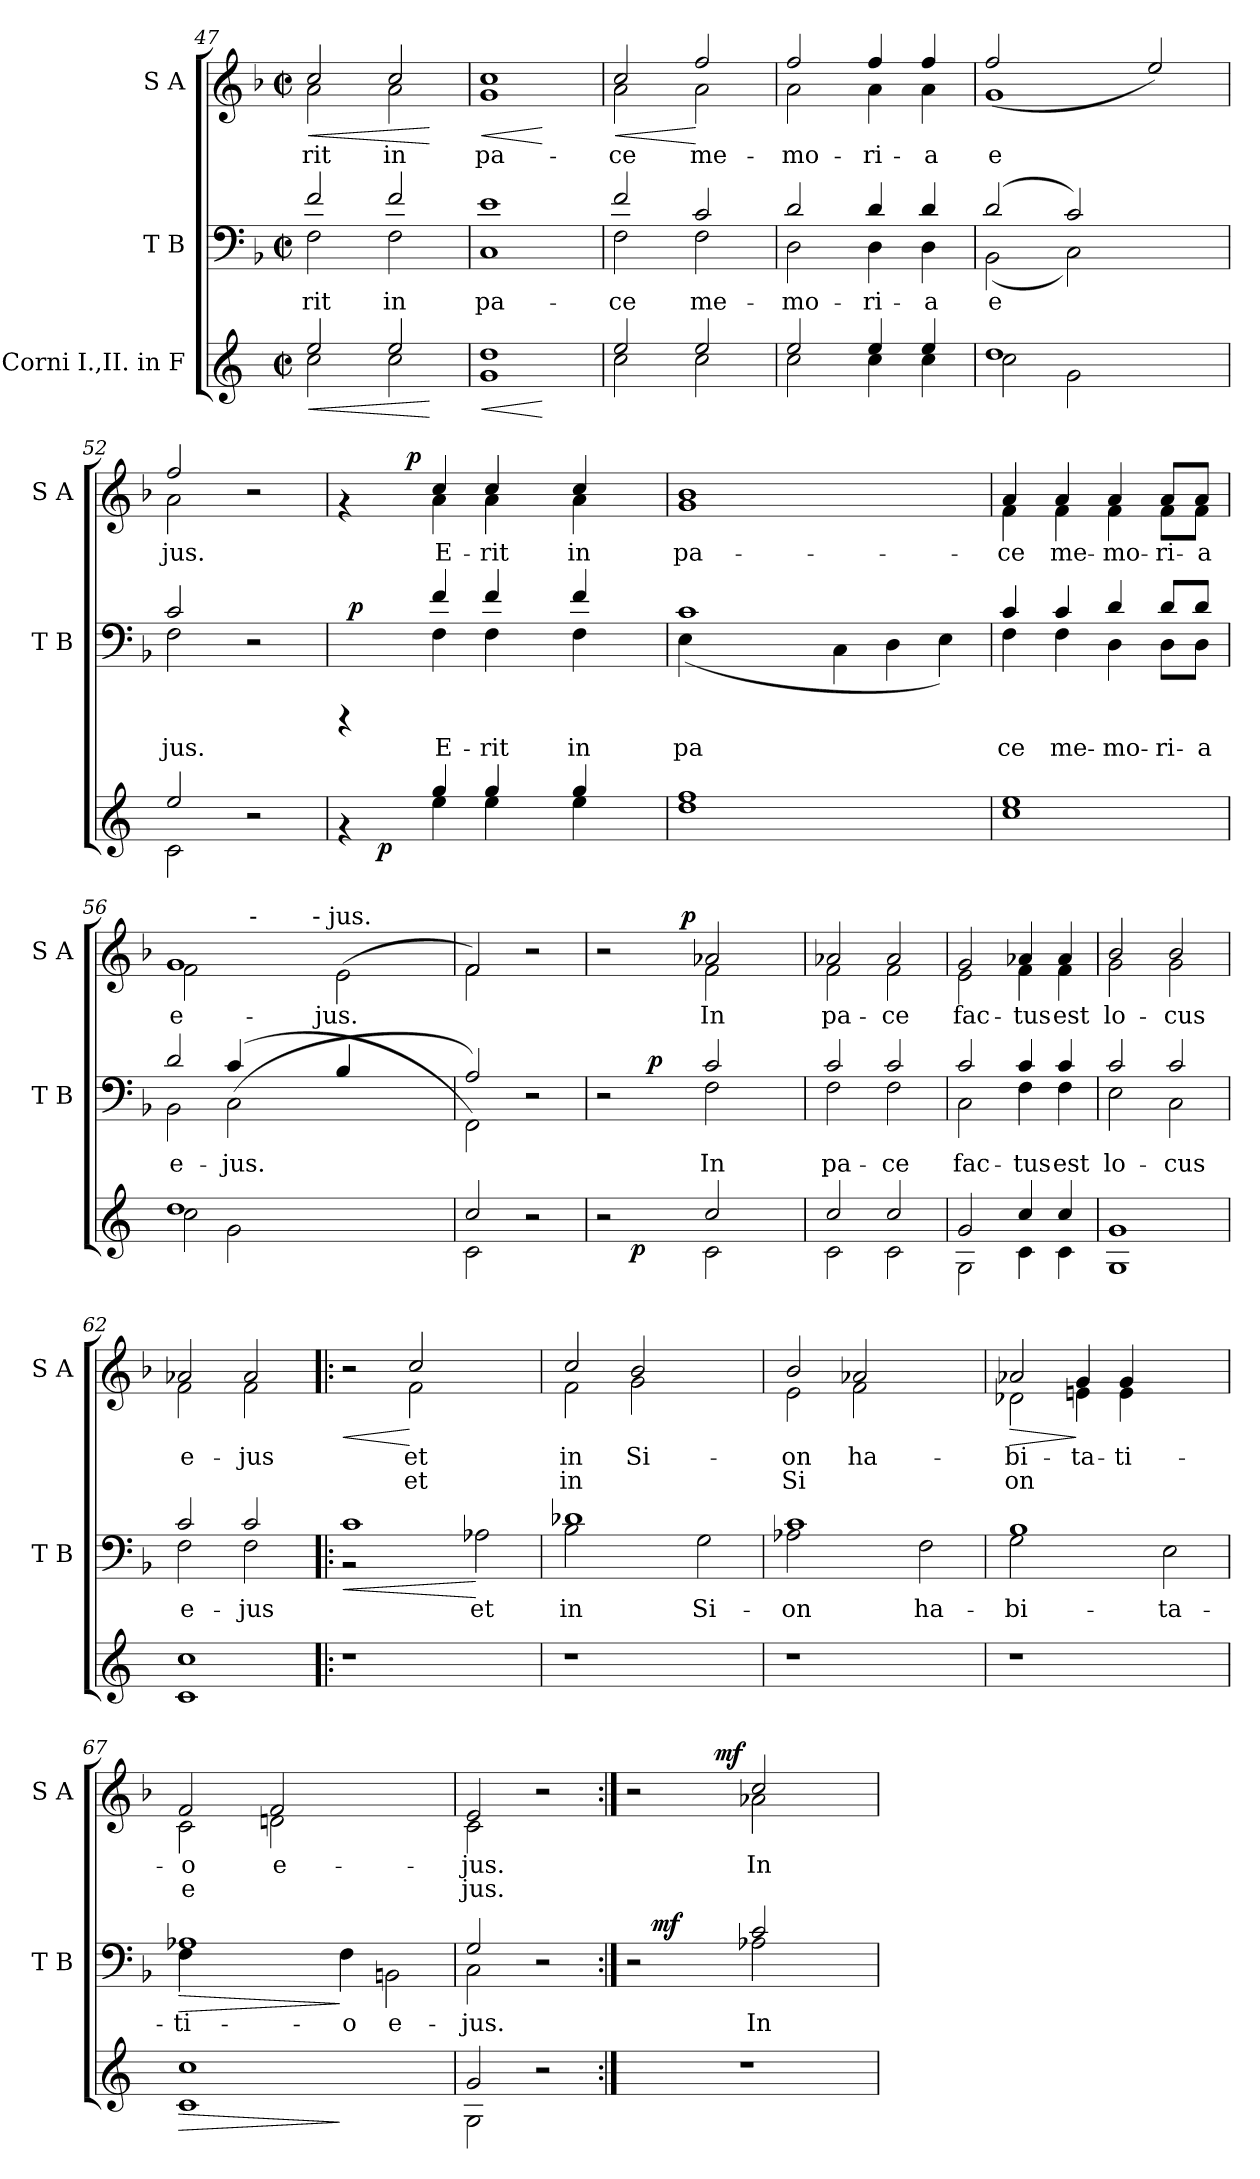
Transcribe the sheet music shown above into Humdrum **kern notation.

**kern	**dynam	**kern	**text	**dynam	**kern	**text	**text	**dynam
*part3	*part3	*part2	*part2	*part2	*part1	*part1	*part1	*part1
*staff3	*staff3	*staff2	*staff2	*staff2	*staff1	*staff1	*staff1	*staff1
*I"Corni I.,II.  in F	*	*I"T  B	*	*	*I"S  A	*	*	*
*	*	*I'T  B	*	*	*I'S  A	*	*	*
*clefG2	*	*clefF4	*	*	*clefG2	*	*	*
*ITrd-3c-5	*	*	*	*	*	*	*	*
*k[b-]	*	*k[b-]	*	*	*k[b-]	*	*	*
*F:	*	*F:	*	*	*F:	*	*	*
*M2/2	*	*M2/2	*	*	*M2/2	*	*	*
*met(c|)	*	*met(c|)	*	*	*met(c|)	*	*	*
=47	=47	=47	=47	=47	=47	=47	=47	=47
*^	*	*	*	*	*	*	*	*
!	!	!LO:HP:b	!	!LO:LY:b:cj	!	!	!LO:LY:b:cj	!	!LO:HP:b
*	*	*	*^	*	*	*^	*	*	*
!	!	!	!	!	!	!	!	!	!	!	!LO:HP:n=1:b
2aa/	2ff\	<	2f/	2F\	-rit	.	2cc/	2a\	-rit	.	< <
!	!	!	!	!	!LO:LY:b:cj	!	!	!	!LO:LY:b:cj	!	!
2aa/	2ff\	.	2f/	2F\	in	.	2cc/	2a\	in	.	.
*v	*v	*	*	*	*	*	*v	*v	*	*	*
*	*	*v	*v	*	*	*	*	*	*
.	[	.	.	.	.	.	.	[ [
!!LO:LB:g=z
=48	=48	=48	=48	=48	=48	=48	=48	=48
!	!LO:HP:b	!	!LO:LY:b:cj	!	!	!LO:LY:b:cj	!	!LO:HP:b
1gg 1cc	<	1e 1C	pa-	.	1cc 1g	pa-	.	<
.	[	.	.	.	.	.	.	[
=49	=49	=49	=49	=49	=49	=49	=49	=49
*^	*	*^	*	*	*	*	*	*
!	!	!	!	!	!LO:LY:b:cj	!	!	!LO:LY:b:cj	!	!LO:HP:b
*	*	*	*	*	*	*	*^	*	*	*
2aa/	2ff\	.	2f/	2F\	-ce	.	2cc/	2a\	-ce	.	<
!	!	!	!	!	!LO:LY:b:cj	!	!	!	!LO:LY:b:cj	!	!
2aa/	2ff\	.	2c/	2F\	me-	.	2ff/	2a\	me-	.	[
=50	=50	=50	=50	=50	=50	=50	=50	=50	=50	=50	=50
!	!	!	!	!	!LO:LY:b:cj	!	!	!	!LO:LY:b:cj	!	!
2aa/	2ff\	.	2d/	2D\	-mo-	.	2ff/	2a\	-mo-	.	.
!	!	!	!	!	!LO:LY:b:cj	!	!	!	!LO:LY:b:cj	!	!
4aa/	4ff\	.	4d/	4D\	-ri-	.	4ff/	4a\	-ri-	.	.
!	!	!	!	!	!LO:LY:b:cj	!	!	!	!LO:LY:b:cj	!	!
4aa/	4ff\	.	4d/	4D\	-a	.	4ff/	4a\	-a	.	.
=51	=51	=51	=51	=51	=51	=51	=51	=51	=51	=51	=51
!	!	!	!	!	!LO:LY:b:cj	!	!	!	!LO:LY:b:cj	!	!
1gg	2ff\	.	(>2d/	(<2BB-\	e-	.	1g	(>2ff/	e-	.	.
!	!	!	!	!	!LO:LY:b:cj	!	!	!	!	!	!
.	2cc\	.	2c/)	2C\)	--	.	.	1ryy	.	.	.
!	!	!	!	!	!	!	!	!	!LO:LY:b:cj	!	!
2ryy	2ryy	.	2ryy	2ryy	.	.	2ee/)	.	--	.	.
=52	=52	=52	=52	=52	=52	=52	=52	=52	=52	=52	=52
!	!	!	!	!	!LO:LY:b:cj	!	!	!	!LO:LY:b:cj	!	!
2aa/	2f\	.	2c/	2F\	-jus.	.	2ff/	2a\	-jus.	.	.
2r	2ryy	.	2r	2ryy	.	.	2r	2ryy	.	.	.
=53	=53	=53	=53	=53	=53	=53	=53	=53	=53	=53	=53
*	*^	*	*	*^	*	*	*	*^	*	*	*
4rf	4ryy	16..ryy	.	4rCCC	4ryy	64ryy	.	.	4rf	4ryy	8ryy	.	.	.
!	!	!	!	!	!	!	!	!LO:DY:a	!	!	!	!	!	!
.	.	.	.	.	.	2ryy	.	p	.	.	.	.	.	.
!	!	!	!LO:DY:b	!	!	!	!	!	!	!	!	!	!	!
.	.	2ryy	p	.	.	.	.	.	.	.	.	.	.	.
.	.	.	.	.	.	.	.	.	.	.	32.ryy	.	.	.
!	!	!	!	!	!	!	!	!	!	!	!	!	!	!LO:DY:a
.	.	.	.	.	.	.	.	.	.	.	2ryy	.	.	p
!	!	!	!	!	!	!	!LO:LY:b:cj	!	!	!	!	!LO:LY:b:cj	!	!
4ccc/	4aa\	.	.	4f/	4F\	.	E-	.	4cc/	4a\	.	E-	.	.
!	!	!	!	!	!	!	!LO:LY:b:cj	!	!	!	!	!LO:LY:b:cj	!	!
4ccc/	4aa\	.	.	4f/	4F\	.	-rit	.	4cc/	4a\	.	-rit	.	.
.	.	.	.	.	.	4ryy	.	.	.	.	.	.	.	.
.	.	4ryy	.	.	.	.	.	.	.	.	.	.	.	.
.	.	.	.	.	.	.	.	.	.	.	4ryy	.	.	.
!	!	!	!	!	!	!	!LO:LY:b:cj	!	!	!	!	!LO:LY:b:cj	!	!
4ccc/	4aa\	.	.	4f/	4F\	.	in	.	4cc/	4a\	.	in	.	.
.	.	.	.	.	.	8...ryy	.	.	.	.	.	.	.	.
.	.	8ryy	.	.	.	.	.	.	.	.	.	.	.	.
.	.	.	.	.	.	.	.	.	.	.	16ryy	.	.	.
.	.	64ryy	.	.	.	.	.	.	.	.	64ryy	.	.	.
=54	=54	=54	=54	=54	=54	=54	=54	=54	=54	=54	=54	=54	=54	=54
!	!	!	!	!	!	!	!LO:LY:b:cj	!	!	!	!	!LO:LY:b:cj	!	!
*v	*v	*v	*	*	*	*	*	*	*v	*v	*v	*	*	*
*	*	*	*v	*v	*	*	*	*	*	*
1bb- 1gg	.	1c	(<4E\	pa-	.	1b- 1g	pa-	.	.
.	.	.	1.ryy	.	.	.	.	.	.
!	!	!	!	!LO:LY:b:cj	!	!	!	!	!
2.ryy	.	4C\	.	--	.	2.ryy	.	.	.
!	!	!	!	!LO:LY:b:cj	!	!	!	!	!
.	.	4D\	.	--	.	.	.	.	.
!	!	!	!	!LO:LY:b:cj	!	!	!	!	!
.	.	4E\)	.	--	.	.	.	.	.
!!LO:LB:g=z
=55	=55	=55	=55	=55	=55	=55	=55	=55	=55
!	!	!	!	!LO:LY:b:cj	!	!	!LO:LY:b:cj	!	!
*	*	*	*	*	*	*^	*	*	*
1aa 1ff	.	4c/	4F\	-ce	.	4a/	4f\	-ce	.	.
!	!	!	!	!LO:LY:b:cj	!	!	!	!LO:LY:b:cj	!	!
.	.	4c/	4F\	me-	.	4a/	4f\	me-	.	.
!	!	!	!	!LO:LY:b:cj	!	!	!	!LO:LY:b:cj	!	!
.	.	4d/	4D\	-mo-	.	4a/	4f\	-mo-	.	.
!	!	!	!	!LO:LY:b:cj	!	!	!	!LO:LY:b:cj	!	!
.	.	8d/L	8D\L	-ri-	.	8a/L	8f\L	-ri-	.	.
!	!	!	!	!LO:LY:b:cj	!	!	!	!LO:LY:b:cj	!	!
.	.	8d/J	8D\J	-a	.	8a/J	8f\J	-a	.	.
=56	=56	=56	=56	=56	=56	=56	=56	=56	=56	=56
*^	*	*	*	*	*	*	*	*	*	*
!	!	!	!	!	!	!	!LO:TX:a:t=e -	!	!	!	!
!	!	!	!	!	!LO:LY:b:cj	!	!	!	!LO:LY:b:cj	!	!
*	*	*	*	*	*	*	*^	*^	*	*	*
1gg	2ff\	.	2d/	2BB-\	e-	.	1g	2f\	2ryy	2ryy	e-	.	.
!	!	!	!	!	!LO:LY:b:cj	!	!	!	!	!	!	!	!
.	2cc\	.	(<2C\	(>4c/	-jus.	.	.	1ryy	16.ryy	4ryy	.	.	.
!	!	!	!	!	!	!	!	!	!LO:TX:a:t=-	!	!	!	!
.	.	.	.	.	.	.	.	.	2ryy	.	.	.	.
.	.	.	.	4ryy	.	.	.	.	.	8ryy	.	.	.
.	.	.	.	.	.	.	.	.	.	64ryy	.	.	.
!	!	!	!	!	!	!	!	!	!	!LO:TX:a:t=- jus.	!	!	!
.	.	.	.	.	.	.	.	.	.	2ryy	.	.	.
!	!	!	!	!	!LO:LY:b:cj	!	!	!	!	!	!LO:LY:b:cj	!	!
2ryy	2ryy	.	4B-/	2ryy	.	.	(<2e\	.	.	.	-jus.	.	.
.	.	.	.	.	.	.	.	.	4ryy	.	.	.	.
.	.	.	4ryy	.	.	.	.	.	.	.	.	.	.
.	.	.	.	.	.	.	.	.	8ryy	.	.	.	.
.	.	.	.	.	.	.	.	.	.	16..ryy	.	.	.
.	.	.	.	.	.	.	.	.	32ryy	.	.	.	.
=57	=57	=57	=57	=57	=57	=57	=57	=57	=57	=57	=57	=57	=57
!	!	!	!	!	!LO:LY:b:cj	!	!	!	!	!	!LO:LY:b:cj	!	!
*	*	*	*	*	*	*	*	*v	*v	*v	*	*	*
2ff/	2f\	.	2A/)	2FF\)	.	.	2f/)	2f\	.	.	.
2r	2ryy	.	2r	2ryy	.	.	2r	2ryy	.	.	.
=58	=58	=58	=58	=58	=58	=58	=58	=58	=58	=58	=58
*	*^	*	*	*^	*	*	*	*^	*	*	*
2r	2ryy	8.ryy	.	2r	2ryy	4ryy	.	.	2r	2ryy	4ryy	.	.	.
!	!	!	!LO:DY:b	!	!	!	!	!	!	!	!	!	!	!
.	.	2ryy	p	.	.	.	.	.	.	.	.	.	.	.
!	!	!	!	!	!	!	!	!LO:DY:a	!	!	!	!	!	!
.	.	.	.	.	.	2.ryy	.	p	.	.	8ryy	.	.	.
.	.	.	.	.	.	.	.	.	.	.	64ryy	.	.	.
!	!	!	!	!	!	!	!	!	!	!	!	!	!	!LO:DY:a
.	.	.	.	.	.	.	.	.	.	.	2ryy	.	.	p
!	!	!	!	!	!	!	!LO:LY:b:cj	!	!	!	!	!LO:LY:b:cj	!	!
2ff/	2f\	.	.	2c/	2F\	.	In	.	2a-X/	2f\	.	In	.	.
.	.	4ryy	.	.	.	.	.	.	.	.	.	.	.	.
.	.	.	.	.	.	.	.	.	.	.	16..ryy	.	.	.
.	.	16ryy	.	.	.	.	.	.	.	.	.	.	.	.
=59	=59	=59	=59	=59	=59	=59	=59	=59	=59	=59	=59	=59	=59	=59
!	!	!	!	!	!	!	!LO:LY:b:cj	!	!	!	!	!LO:LY:b:cj	!	!
*	*v	*v	*	*	*	*	*	*	*	*v	*v	*	*	*
*	*	*	*	*v	*v	*	*	*	*	*	*	*
2ff/	2f\	.	2c/	2F\	pa-	.	2a-X/	2f\	pa-	.	.
!	!	!	!	!	!LO:LY:b:cj	!	!	!	!LO:LY:b:cj	!	!
2ff/	2f\	.	2c/	2F\	-ce	.	2a-/	2f\	-ce	.	.
=60	=60	=60	=60	=60	=60	=60	=60	=60	=60	=60	=60
!	!	!	!	!	!LO:LY:b:cj	!	!	!	!LO:LY:b:cj	!	!
2cc/	2c\	.	2c/	2C\	fac-	.	2g/	2e\	fac-	.	.
!	!	!	!	!	!LO:LY:b:cj	!	!	!	!LO:LY:b:cj	!	!
4ff/	4f\	.	4c/	4F\	-tus	.	4a-X/	4f\	-tus	.	.
!	!	!	!	!	!LO:LY:b:cj	!	!	!	!LO:LY:b:cj	!	!
4ff/	4f\	.	4c/	4F\	est	.	4a-/	4f\	est	.	.
=61	=61	=61	=61	=61	=61	=61	=61	=61	=61	=61	=61
!	!	!	!	!	!LO:LY:b:cj	!	!	!	!LO:LY:b:cj	!	!
*v	*v	*	*	*	*	*	*	*	*	*	*
1cc 1c	.	2c/	2E\	lo-	.	2b-/	2g\	lo-	.	.
!	!	!	!	!LO:LY:b:cj	!	!	!	!LO:LY:b:cj	!	!
.	.	2c/	2C\	-cus	.	2b-/	2g\	-cus	.	.
=62	=62	=62	=62	=62	=62	=62	=62	=62	=62	=62
!	!	!	!	!LO:LY:b:cj	!	!	!	!LO:LY:b:cj	!	!
1ff 1f	.	2c/	2F\	e-	.	2a-X/	2f\	e-	.	.
!	!	!	!	!LO:LY:b:cj	!	!	!	!LO:LY:b:cj	!	!
.	.	2c/	2F\	-jus	.	2a-/	2f\	-jus	.	.
=63!|:	=63!|:	=63!|:	=63!|:	=63!|:	=63!|:	=63!|:	=63!|:	=63!|:	=63!|:	=63!|:
!	!	!	!	!	!LO:HP:b	!	!	!	!	!LO:HP:b
1r	.	1c	2r	.	<	2r	2ryy	.	.	<
!	!	!	!	!	!	!	!	!LO:LY:b:cj	!LO:LY:b:cj	!
.	.	.	1ryy	.	.	2cc/	2f\	et	et	[
!	!	!	!	!LO:LY:b:cj	!	!	!	!	!	!
2ryy	.	2A-X\	.	et	[	2ryy	2ryy	.	.	.
=64	=64	=64	=64	=64	=64	=64	=64	=64	=64	=64
!	!	!	!	!LO:LY:b:cj	!	!	!	!LO:LY:b:cj	!LO:LY:b:cj	!
1r	.	1d-X	2B-\	in	.	2cc/	2f\	in	in	.
!	!	!	!	!	!	!	!	!LO:LY:b:cj	!LO:LY:b:cj	!
.	.	.	1ryy	.	.	2b-/	2g\	Si-	-	.
!	!	!	!	!LO:LY:b:cj	!	!	!	!	!	!
2ryy	.	2G\	.	Si-	.	2ryy	2ryy	.	.	.
=65	=65	=65	=65	=65	=65	=65	=65	=65	=65	=65
!	!	!	!	!LO:LY:b:cj	!	!	!	!LO:LY:b:cj	!LO:LY:b:cj	!
1r	.	1c	2A-X\	-on	.	2b-/	2e\	on	Si-	.
!	!	!	!	!	!	!	!	!LO:LY:b:cj	!LO:LY:b:cj	!
.	.	.	1ryy	.	.	2a-X/	2f\	-ha-	--	.
!	!	!	!	!LO:LY:b:cj	!	!	!	!	!	!
2ryy	.	2F\	.	ha-	.	2ryy	2ryy	.	.	.
=66	=66	=66	=66	=66	=66	=66	=66	=66	=66	=66
!	!	!	!	!LO:LY:b:cj	!	!	!	!LO:LY:b:cj	!LO:LY:b:cj	!LO:HP:b
1r	.	1B-	2G\	-bi-	.	2a-X/	2d-X\	-bi-	-on	>
!	!	!	!	!	!	!	!	!LO:LY:b:cj	!LO:LY:b:cj	!
.	.	.	1ryy	.	.	4g/	4en\	ta-	-	]
!	!	!	!	!	!	!	!	!LO:LY:b:cj	!LO:LY:b:cj	!
.	.	.	.	.	.	4g/	4e\	ti-	-	.
!	!	!	!	!LO:LY:b:cj	!	!	!	!	!	!
2ryy	.	2E\	.	-ta-	.	2ryy	2ryy	.	.	.
=67	=67	=67	=67	=67	=67	=67	=67	=67	=67	=67
!	!LO:HP:b	!	!	!LO:LY:b:cj	!LO:HP:b	!	!	!LO:LY:b:cj	!LO:LY:b:cj	!
1ff 1f	>	1A-X	4F\	-ti-	>	2f/	2c\	o	e-	.
.	.	.	1.ryy	.	.	.	.	.	.	.
!	!	!	!	!	!	!	!	!LO:LY:b:cj	!LO:LY:b:cj	!
.	.	.	.	.	.	2f/	2dn\	-e-	--	.
!	!	!	!	!LO:LY:b:cj	!	!	!	!	!	!
2.ryy	]	4F\	.	-o	]	2.ryy	2.ryy	.	.	.
!	!	!	!	!LO:LY:b:cj	!	!	!	!	!	!
.	.	2BBn\	.	e-	.	.	.	.	.	.
=68	=68	=68	=68	=68	=68	=68	=68	=68	=68	=68
*^	*	*	*	*	*	*	*	*	*	*
!	!	!	!	!	!LO:LY:b:cj	!	!	!	!LO:LY:b:cj	!LO:LY:b:cj	!
2cc/	2c\	.	2G/	2C\	-jus.	.	2e/	2c\	-jus.	jus.	.
2r	2ryy	.	2r	2ryy	.	.	2r	2ryy	.	.	.
*v	*v	*	*	*	*	*	*	*	*	*	*
=69:|!	=69:|!	=69:|!	=69:|!	=69:|!	=69:|!	=69:|!	=69:|!	=69:|!	=69:|!	=69:|!
*	*	*	*^	*	*	*	*^	*	*	*
1r	.	2r	2ryy	16.ryy	.	.	2r	2ryy	4ryy	.	.	.
!	!	!	!	!	!	!LO:DY:a	!	!	!	!	!	!
.	.	.	.	2ryy	.	mf	.	.	.	.	.	.
.	.	.	.	.	.	.	.	.	16ryy	.	.	.
.	.	.	.	.	.	.	.	.	64ryy	.	.	.
!	!	!	!	!	!	!	!	!	!	!	!	!LO:DY:a
.	.	.	.	.	.	.	.	.	2ryy	.	.	mf
!	!	!	!	!	!LO:LY:b:cj	!	!	!	!	!LO:LY:b:cj	!	!
.	.	2c/	2A-X\	.	In	.	2cc/	2a-X\	.	In	.	.
.	.	.	.	4ryy	.	.	.	.	.	.	.	.
.	.	.	.	.	.	.	.	.	8ryy	.	.	.
.	.	.	.	8ryy	.	.	.	.	.	.	.	.
.	.	.	.	.	.	.	.	.	32.ryy	.	.	.
.	.	.	.	32ryy	.	.	.	.	.	.	.	.
*	*	*v	*v	*v	*	*	*	*	*	*	*	*
*	*	*	*	*	*v	*v	*v	*	*	*
=	=	=	=	=	=	=	=	=
*-	*-	*-	*-	*-	*-	*-	*-	*-
